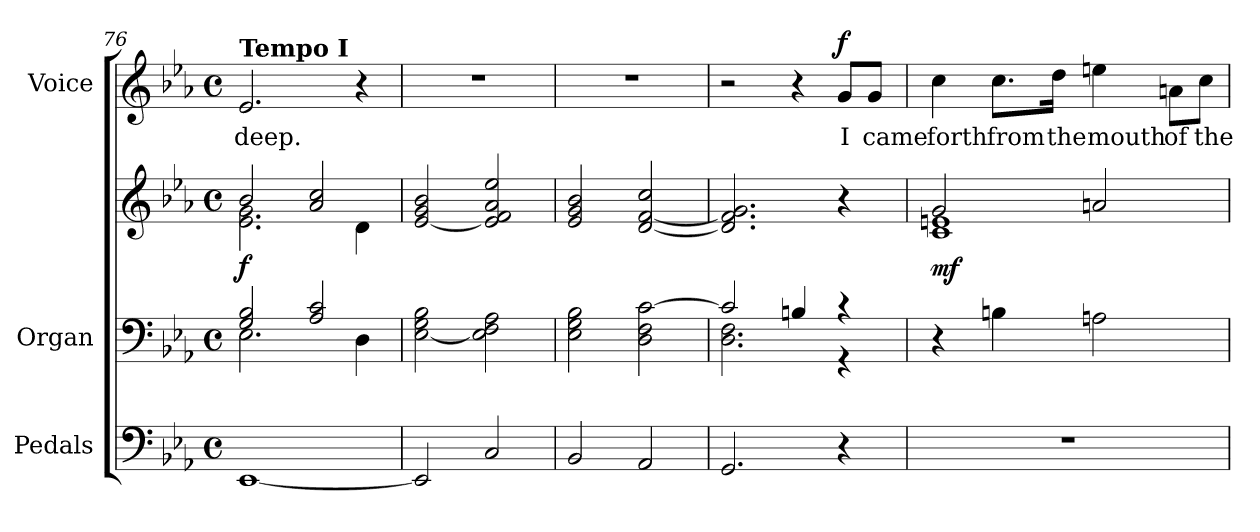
**kern	**kern	**kern	**dynam	**kern	**text	**dynam
*part3	*part2	*part2	*part2	*part1	*part1	*part1
*staff4	*staff3	*staff2	*staff2/3	*staff1	*staff1	*staff1
*I"Pedals	*I"Organ	*	*	*I"Voice	*	*
*I'Ped.	*I'Org.	*	*	*I'Voice	*	*
*clefF4	*clefF4	*clefG2	*	*clefG2	*	*
*k[b-e-a-]	*k[b-e-a-]	*k[b-e-a-]	*	*k[b-e-a-]	*	*
*E-:	*E-:	*E-:	*	*E-:	*	*
*M4/4	*M4/4	*M4/4	*	*M4/4	*	*
*met(c)	*met(c)	*met(c)	*	*met(c)	*	*
=76	=76	=76	=76	=76	=76	=76
*	*^	*^	*	*	*	*
!	!	!	!	!	!	!LO:TX:a:B:t=Tempo I	!	!
!	!	!	!	!	!	!	!LO:LY:b:color=#000000	!
[1EE-i	2Gi/ 2B-i	2.E-i\	2b-i/	2.e-i\ 2.gi	f	2.e-i/	deep.	.
.	2A-i/ 2ci	.	2a-i/ 2cci	.	.	.	.	.
.	.	4Di\	.	4di\	.	4r	.	.
*	*v	*v	*	*	*	*	*	*
*	*	*v	*v	*	*	*	*
=77	=77	=77	=77	=77	=77	=77
2EE-i/]	[2E-i\ 2Gi 2B-i	[2e-i/ 2gi 2b-i	.	1r	.	.
2Ci/	2E-i\] 2Fi 2A-i	2e-i/] 2fi 2a-i 2ee-i	.	.	.	.
!!LO:LB:g=z
=78	=78	=78	=78	=78	=78	=78
2BB-i/	2E-i\ 2Gi 2B-i	2e-i/ 2gi 2b-i	.	1r	.	.
2AA-i/	2Di\ 2Fi [2ci	[2di/ [2fi 2cci	.	.	.	.
=79	=79	=79	=79	=79	=79	=79
*	*^	*	*	*	*	*
2.GGi/	2ci/]	2.Di\ 2.Fi	2.di/] 2.fi] 2.gi	.	2r	.	.
.	4Bni/	.	.	.	4r	.	.
!	!	!	!	!	!	!LO:LY:b:color=#000000	!
4r	4r	4r	4r	.	8gi/L	I	f
!	!	!	!	!	!	!LO:LY:b:color=#000000	!
.	.	.	.	.	8gi/J	came	.
*	*v	*v	*	*	*	*	*
=80	=80	=80	=80	=80	=80	=80
*	*	*^	*	*	*	*
!	!	!	!	!	!	!LO:LY:b:color=#000000	!
1r	4r	2gi/	1ci 1eni	mf	4cci\	forth	.
!	!	!	!	!	!	!LO:LY:b:color=#000000	!
.	4Bni\	.	.	.	8.cci\L	from	.
!	!	!	!	!	!	!LO:LY:b:color=#000000	!
.	.	.	.	.	16ddi\Jk	the	.
!	!	!	!	!	!	!LO:LY:b:color=#000000	!
.	2Ani\	2ani/	.	.	4eeni\	mouth	.
!	!	!	!	!	!	!LO:LY:b:color=#000000	!
.	.	.	.	.	8ani\L	of	.
!	!	!	!	!	!	!LO:LY:b:color=#000000	!
.	.	.	.	.	8cci\J	the	.
*	*	*v	*v	*	*	*	*
=	=	=	=	=	=	=
*-	*-	*-	*-	*-	*-	*-
